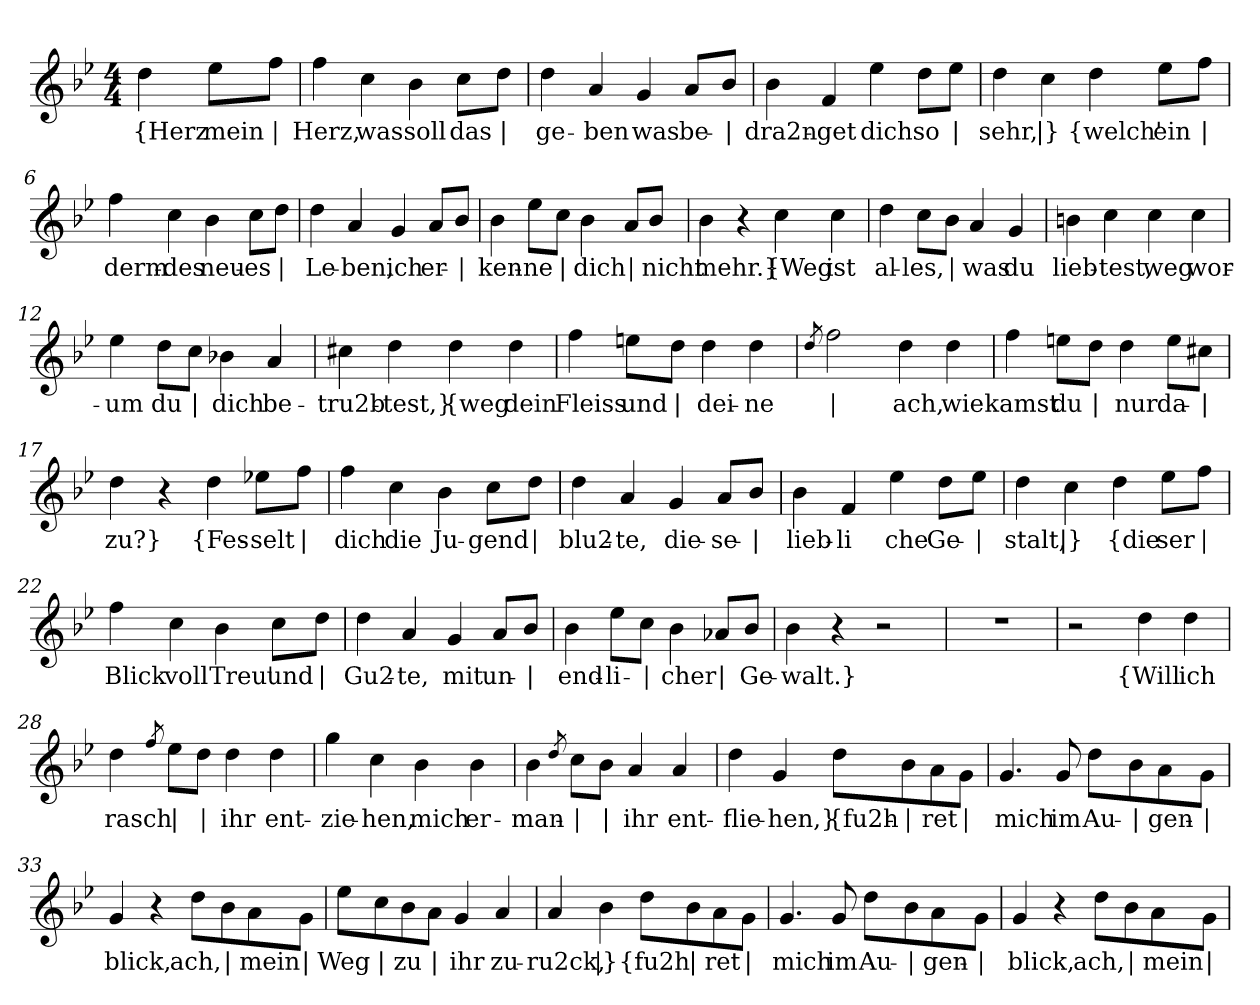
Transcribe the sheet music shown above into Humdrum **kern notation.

**kern	**text
*part1	*part1
*staff1	*staff1
*clefG2	*
*k[b-e-]	*
*M4/4	*
=1	=1
!	!LO:LY:b
4dd\	{Herz
!	!LO:LY:b
8ee-\L	mein
!	!LO:LY:b
8ff\J	|
=2	=2
!	!LO:LY:b
4ff\	Herz,
!	!LO:LY:b
4cc\	was
!	!LO:LY:b
4b-\	soll
!	!LO:LY:b
8cc\L	das
!	!LO:LY:b
8dd\J	|
=3	=3
!	!LO:LY:b
4dd\	ge-
!	!LO:LY:b
4a/	-ben
!	!LO:LY:b
4g/	was
!	!LO:LY:b
8a/L	be-
!	!LO:LY:b
8b-/J	|
=4	=4
!	!LO:LY:b
4b-\	-dra2n-
!	!LO:LY:b
4f/	-get
!	!LO:LY:b
4ee-\	dich
!	!LO:LY:b
8dd\L	so
!	!LO:LY:b
8ee-\J	|
=5	=5
!	!LO:LY:b
4dd\	sehr,
!	!LO:LY:b
4cc\	|}
!	!LO:LY:b
4dd\	{welch'
!	!LO:LY:b
8ee-\L	ein
!	!LO:LY:b
8ff\J	|
!!LO:LB:g=z
=6	=6
!	!LO:LY:b
4ff\	derm-
!	!LO:LY:b
4cc\	-des
!	!LO:LY:b
4b-\	neu-
!	!LO:LY:b
8cc\L	-es
!	!LO:LY:b
8dd\J	|
=7	=7
!	!LO:LY:b
4dd\	Le-
!	!LO:LY:b
4a/	-ben,
!	!LO:LY:b
4g/	ich
!	!LO:LY:b
8a/L	er-
!	!LO:LY:b
8b-/J	|
=8	=8
!	!LO:LY:b
4b-\	-ken-
!	!LO:LY:b
8ee-\L	-ne
!	!LO:LY:b
8cc\J	|
!	!LO:LY:b
4b-\	dich
!	!LO:LY:b
8a/L	|
!	!LO:LY:b
8b-/J	nicht
=9	=9
!	!LO:LY:b
4b-\	mehr.}
4r	.
!	!LO:LY:b
4cc\	{Weg
!	!LO:LY:b
4cc\	ist
=10	=10
!	!LO:LY:b
4dd\	al-
!	!LO:LY:b
8cc\L	-les,
!	!LO:LY:b
8b-\J	|
!	!LO:LY:b
4a/	was
!	!LO:LY:b
4g/	du
!!LO:LB:g=z
=11	=11
!	!LO:LY:b
4bn\	lieb-
!	!LO:LY:b
4cc\	-test,
!	!LO:LY:b
4cc\	weg
!	!LO:LY:b
4cc\	wor-
=12	=12
!	!LO:LY:b
4ee-\	-um
!	!LO:LY:b
8dd\L	du
!	!LO:LY:b
8cc\J	|
!	!LO:LY:b
4b-X\	dich
!	!LO:LY:b
4a/	be-
=13	=13
!	!LO:LY:b
4cc#X\	-tru2b-
!	!LO:LY:b
4dd\	-test,}
!	!LO:LY:b
4dd\	{weg
!	!LO:LY:b
4dd\	dein
=14	=14
!	!LO:LY:b
4ff\	Fleiss
!	!LO:LY:b
8een\L	und
!	!LO:LY:b
8dd\J	|
!	!LO:LY:b
4dd\	dei-
!	!LO:LY:b
4dd\	-ne
=15	=15
8qdd/	.
!	!LO:LY:b
2ff\	|
!	!LO:LY:b
4dd\	ach,
!	!LO:LY:b
4dd\	wie
!!LO:LB:g=z
=16	=16
!	!LO:LY:b
4ff\	kamst
!	!LO:LY:b
8een\L	du
!	!LO:LY:b
8dd\J	|
!	!LO:LY:b
4dd\	nur
!	!LO:LY:b
8ee\L	da-
!	!LO:LY:b
8cc#X\J	|
=17	=17
!	!LO:LY:b
4dd\	-zu?}
4r	.
!	!LO:LY:b
4dd\	{Fes-
!	!LO:LY:b
8ee-X\L	-selt
!	!LO:LY:b
8ff\J	|
=18	=18
!	!LO:LY:b
4ff\	dich
!	!LO:LY:b
4cc\	die
!	!LO:LY:b
4b-\	Ju-
!	!LO:LY:b
8cc\L	-gend
!	!LO:LY:b
8dd\J	|
=19	=19
!	!LO:LY:b
4dd\	-blu2-
!	!LO:LY:b
4a/	-te,
!	!LO:LY:b
4g/	die-
!	!LO:LY:b
8a/L	-se-
!	!LO:LY:b
8b-/J	|
=20	=20
!	!LO:LY:b
4b-\	lieb-
!	!LO:LY:b
4f/	-li
!	!LO:LY:b
4ee-\	-che
!	!LO:LY:b
8dd\L	Ge-
!	!LO:LY:b
8ee-\J	|
!!LO:LB:g=z
=21	=21
!	!LO:LY:b
4dd\	-stalt,
!	!LO:LY:b
4cc\	|}
!	!LO:LY:b
4dd\	{die
!	!LO:LY:b
8ee-\L	-ser
!	!LO:LY:b
8ff\J	|
=22	=22
!	!LO:LY:b
4ff\	Blick
!	!LO:LY:b
4cc\	voll
!	!LO:LY:b
4b-\	Treu'
!	!LO:LY:b
8cc\L	und
!	!LO:LY:b
8dd\J	|
=23	=23
!	!LO:LY:b
4dd\	Gu2-
!	!LO:LY:b
4a/	-te,
!	!LO:LY:b
4g/	mit
!	!LO:LY:b
8a/L	un-
!	!LO:LY:b
8b-/J	|
=24	=24
!	!LO:LY:b
4b-\	-end-
!	!LO:LY:b
8ee-\L	-li-
!	!LO:LY:b
8cc\J	|
!	!LO:LY:b
4b-\	-cher
!	!LO:LY:b
8a-X/L	|
!	!LO:LY:b
8b-/J	Ge-
=25	=25
!	!LO:LY:b
4b-\	-walt.}
4r	.
2r	.
=26	=26
1r	.
!!LO:LB:g=z
=27	=27
2r	.
!	!LO:LY:b
4dd\	{Will
!	!LO:LY:b
4dd\	ich
=28	=28
!	!LO:LY:b
4dd\	rasch
8qff/	.
!	!LO:LY:b
8ee-\L	|
!	!LO:LY:b
8dd\J	|
!	!LO:LY:b
4dd\	ihr
!	!LO:LY:b
4dd\	ent-
=29	=29
!	!LO:LY:b
4gg\	-zie-
!	!LO:LY:b
4cc\	-hen,
!	!LO:LY:b
4b-\	mich
!	!LO:LY:b
4b-\	er-
=30	=30
!	!LO:LY:b
4b-\	-man-
8qdd/	.
!	!LO:LY:b
8cc\L	|
!	!LO:LY:b
8b-\J	|
!	!LO:LY:b
4a/	ihr
!	!LO:LY:b
4a/	ent-
=31	=31
!	!LO:LY:b
4dd\	-flie-
!	!LO:LY:b
4g/	-hen,}
!	!LO:LY:b
8dd\L	{fu2h-
!	!LO:LY:b
8b-\	|
!	!LO:LY:b
8a\	-ret
!	!LO:LY:b
8g\J	|
!!LO:LB:g=z
=32	=32
!	!LO:LY:b
4.g/	mich
!	!LO:LY:b
8g/	im
!	!LO:LY:b
8dd\L	Au-
!	!LO:LY:b
8b-\	|
!	!LO:LY:b
8a\	-gen-
!	!LO:LY:b
8g\J	|
=33	=33
!	!LO:LY:b
4g/	-blick,
4r	.
!	!LO:LY:b
8dd\L	ach,
!	!LO:LY:b
8b-\	|
!	!LO:LY:b
8a\	mein
!	!LO:LY:b
8g\J	|
=34	=34
!	!LO:LY:b
8ee-\L	Weg
!	!LO:LY:b
8cc\	|
!	!LO:LY:b
8b-\	zu
!	!LO:LY:b
8a\J	|
!	!LO:LY:b
4g/	ihr
!	!LO:LY:b
4a/	zu-
=35	=35
!	!LO:LY:b
4a/	-ru2ck,
!	!LO:LY:b
4b-\	|}
!	!LO:LY:b
8dd\L	{fu2h
!	!LO:LY:b
8b-\	|
!	!LO:LY:b
8a\	-ret
!	!LO:LY:b
8g\J	|
!!LO:LB:g=z
=36	=36
!	!LO:LY:b
4.g/	mich
!	!LO:LY:b
8g/	im
!	!LO:LY:b
8dd\L	Au-
!	!LO:LY:b
8b-\	|
!	!LO:LY:b
8a\	-gen-
!	!LO:LY:b
8g\J	|
=37	=37
!	!LO:LY:b
4g/	-blick,
4r	.
!	!LO:LY:b
8dd\L	ach,
!	!LO:LY:b
8b-\	|
!	!LO:LY:b
8a\	mein
!	!LO:LY:b
8g\J	|
=	=
*-	*-
